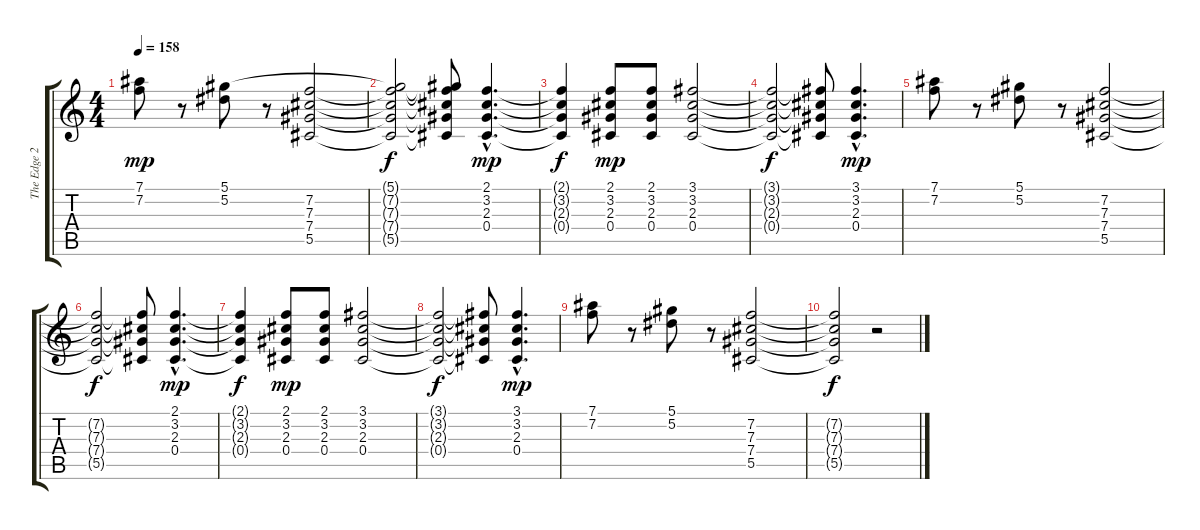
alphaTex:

\track ("The Edge 2" "The Edge 2") {instrument overdrivenguitar}
\staff {score tabs}
\tuning (Eb4 Bb3 Gb3 Db3 Ab2 Eb2) {hide}
\ts (4 4)
\tempo 158
\clef g2
\ks c
(7.1 7.2).8{dy mp} r.8 (5.1 5.2).8 r.8 (7.2 7.3 7.4 5.5).2 |
(5.1{t} 7.2{t} 7.3{t} 7.4{t} 5.5{t}).2{dy f} (5.1{t} 7.2{t} 7.3{t} 7.4{t} 5.5{t}).8 (2.1{hac} 3.2{hac} 2.3{hac} 0.4{hac}).4{d dy mp} |
(2.1{t} 3.2{t} 2.3{t} 0.4{t}).4{dy f} (2.1 3.2 2.3 0.4).8{dy mp} (2.1 3.2 2.3 0.4).8 (3.1 3.2 2.3 0.4).2 |
(3.1{t} 3.2{t} 2.3{t} 0.4{t}).2{dy f} (3.1{t} 3.2{t} 2.3{t} 0.4{t}).8 (3.1{hac} 3.2{hac} 2.3{hac} 0.4{hac}).4{d dy mp} |
(7.1 7.2).8 r.8 (5.1 5.2).8 r.8 (7.2 7.3 7.4 5.5).2 |
(7.2{t} 7.3{t} 7.4{t} 5.5{t}).2{dy f} (7.2{t} 7.3{t} 7.4{t} 5.5{t}).8 (2.1{hac} 3.2{hac} 2.3{hac} 0.4{hac}).4{d dy mp} |
(2.1{t} 3.2{t} 2.3{t} 0.4{t}).4{dy f} (2.1 3.2 2.3 0.4).8{dy mp} (2.1 3.2 2.3 0.4).8 (3.1 3.2 2.3 0.4).2 |
(3.1{t} 3.2{t} 2.3{t} 0.4{t}).2{dy f} (3.1{t} 3.2{t} 2.3{t} 0.4{t}).8 (3.1{hac} 3.2{hac} 2.3{hac} 0.4{hac}).4{d dy mp} |
(7.1 7.2).8 r.8 (5.1 5.2).8 r.8 (7.2 7.3 7.4 5.5).2 |
(7.2{t} 7.3{t} 7.4{t} 5.5{t}).2{dy f} r.2
